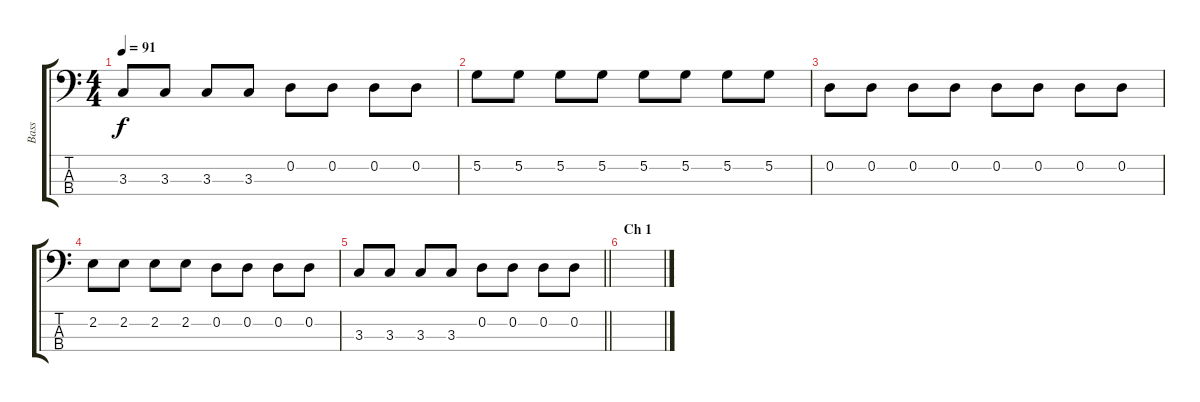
\track ("Bass" "Bass") {instrument electricbassfinger}
\staff {score tabs}
\tuning (G2 D2 A1 D1) {hide}
\ts (4 4)
\tempo 91
\clef f4
\ks c
3.3.8{dy f} 3.3.8 3.3.8 3.3.8 0.2.8 0.2.8 0.2.8 0.2.8 |
5.2.8 5.2.8 5.2.8 5.2.8 5.2.8 5.2.8 5.2.8 5.2.8 |
0.2.8 0.2.8 0.2.8 0.2.8 0.2.8 0.2.8 0.2.8 0.2.8 |
2.2.8 2.2.8 2.2.8 2.2.8 0.2.8 0.2.8 0.2.8 0.2.8 |
\barLineRight lightlight
3.3.8 3.3.8 3.3.8 3.3.8 0.2.8 0.2.8 0.2.8 0.2.8 |
\section ("" "Ch 1")
